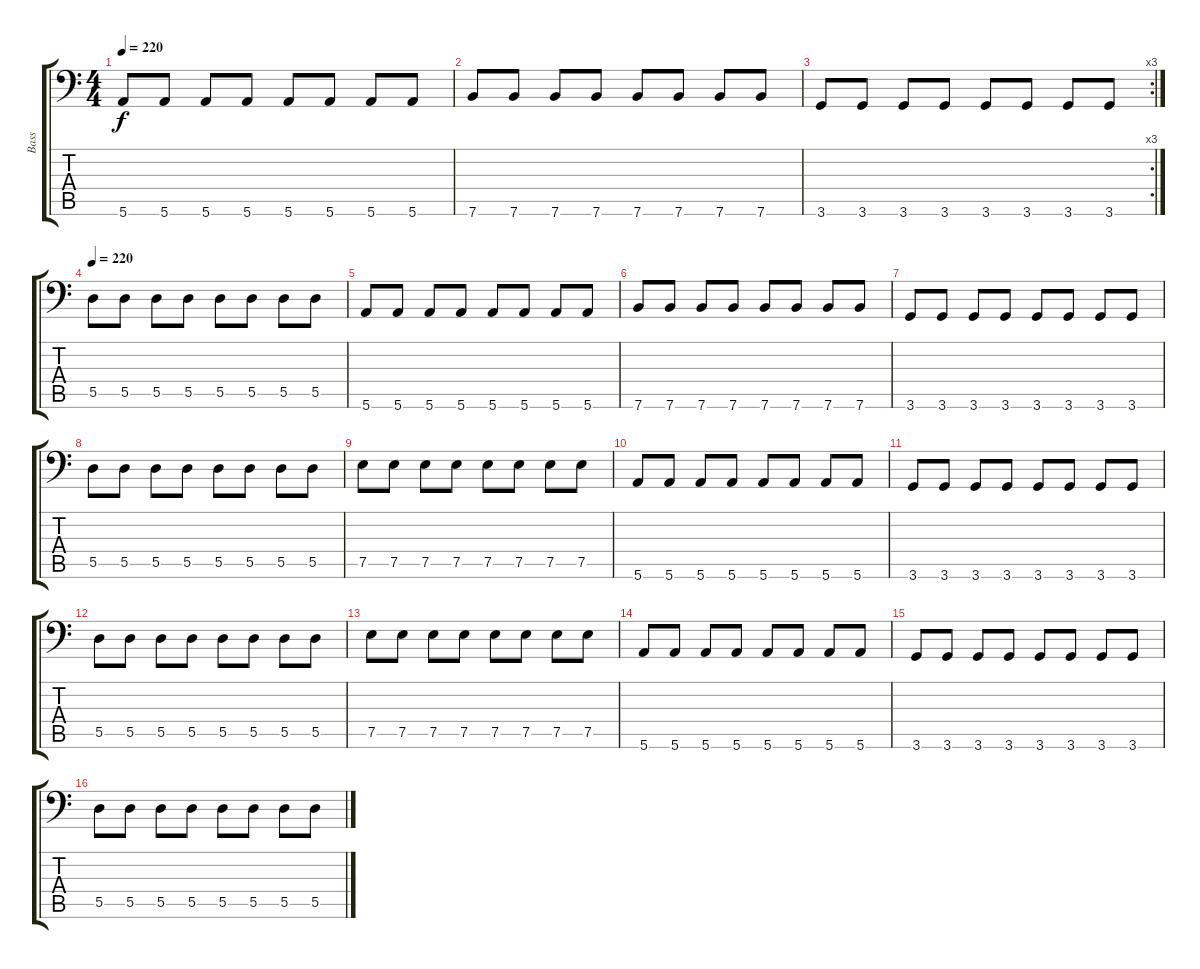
\track ("Bass" "Bass") {instrument electricbassfinger}
\staff {score tabs}
\tuning (E3 B2 G2 D2 A1 E1) {hide}
\ts (4 4)
\tempo 220
\clef f4
\ks c
5.6.8{dy f} 5.6.8 5.6.8 5.6.8 5.6.8 5.6.8 5.6.8 5.6.8 |
7.6.8 7.6.8 7.6.8 7.6.8 7.6.8 7.6.8 7.6.8 7.6.8 |
\rc 3
3.6.8 3.6.8 3.6.8 3.6.8 3.6.8 3.6.8 3.6.8 3.6.8 |
\tempo 220
5.5.8 5.5.8 5.5.8 5.5.8 5.5.8 5.5.8 5.5.8 5.5.8 |
5.6.8 5.6.8 5.6.8 5.6.8 5.6.8 5.6.8 5.6.8 5.6.8 |
7.6.8 7.6.8 7.6.8 7.6.8 7.6.8 7.6.8 7.6.8 7.6.8 |
3.6.8 3.6.8 3.6.8 3.6.8 3.6.8 3.6.8 3.6.8 3.6.8 |
5.5.8 5.5.8 5.5.8 5.5.8 5.5.8 5.5.8 5.5.8 5.5.8 |
7.5.8 7.5.8 7.5.8 7.5.8 7.5.8 7.5.8 7.5.8 7.5.8 |
5.6.8 5.6.8 5.6.8 5.6.8 5.6.8 5.6.8 5.6.8 5.6.8 |
3.6.8 3.6.8 3.6.8 3.6.8 3.6.8 3.6.8 3.6.8 3.6.8 |
5.5.8 5.5.8 5.5.8 5.5.8 5.5.8 5.5.8 5.5.8 5.5.8 |
7.5.8 7.5.8 7.5.8 7.5.8 7.5.8 7.5.8 7.5.8 7.5.8 |
5.6.8 5.6.8 5.6.8 5.6.8 5.6.8 5.6.8 5.6.8 5.6.8 |
3.6.8 3.6.8 3.6.8 3.6.8 3.6.8 3.6.8 3.6.8 3.6.8 |
5.5.8 5.5.8 5.5.8 5.5.8 5.5.8 5.5.8 5.5.8 5.5.8
